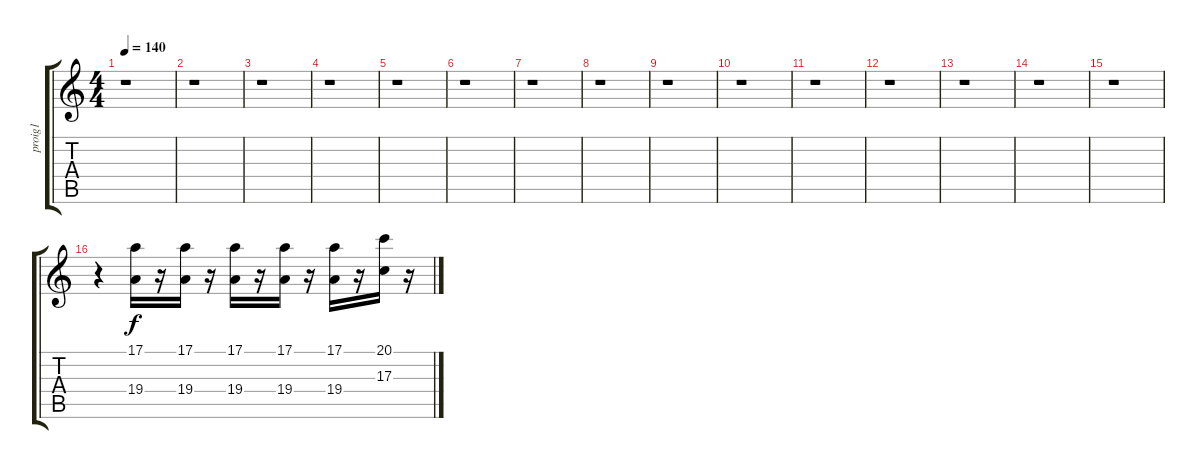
\track ("proig1" "proig1") {instrument pizzicatostrings}
\staff {score tabs}
\tuning (E4 B3 G3 D3 A2 E2) {hide}
\ts (4 4)
\tempo 140
\clef g2
\ks c
r.1{dy f} |
r.1 |
r.1 |
r.1 |
r.1 |
r.1 |
r.1 |
r.1 |
r.1 |
r.1 |
r.1 |
r.1 |
r.1 |
r.1 |
r.1 |
r.4 (17.1 19.4).16 r.16 (17.1 19.4).16 r.16 (17.1 19.4).16 r.16 (17.1 19.4).16 r.16 (17.1 19.4).16 r.16 (20.1 17.3).16 r.16
